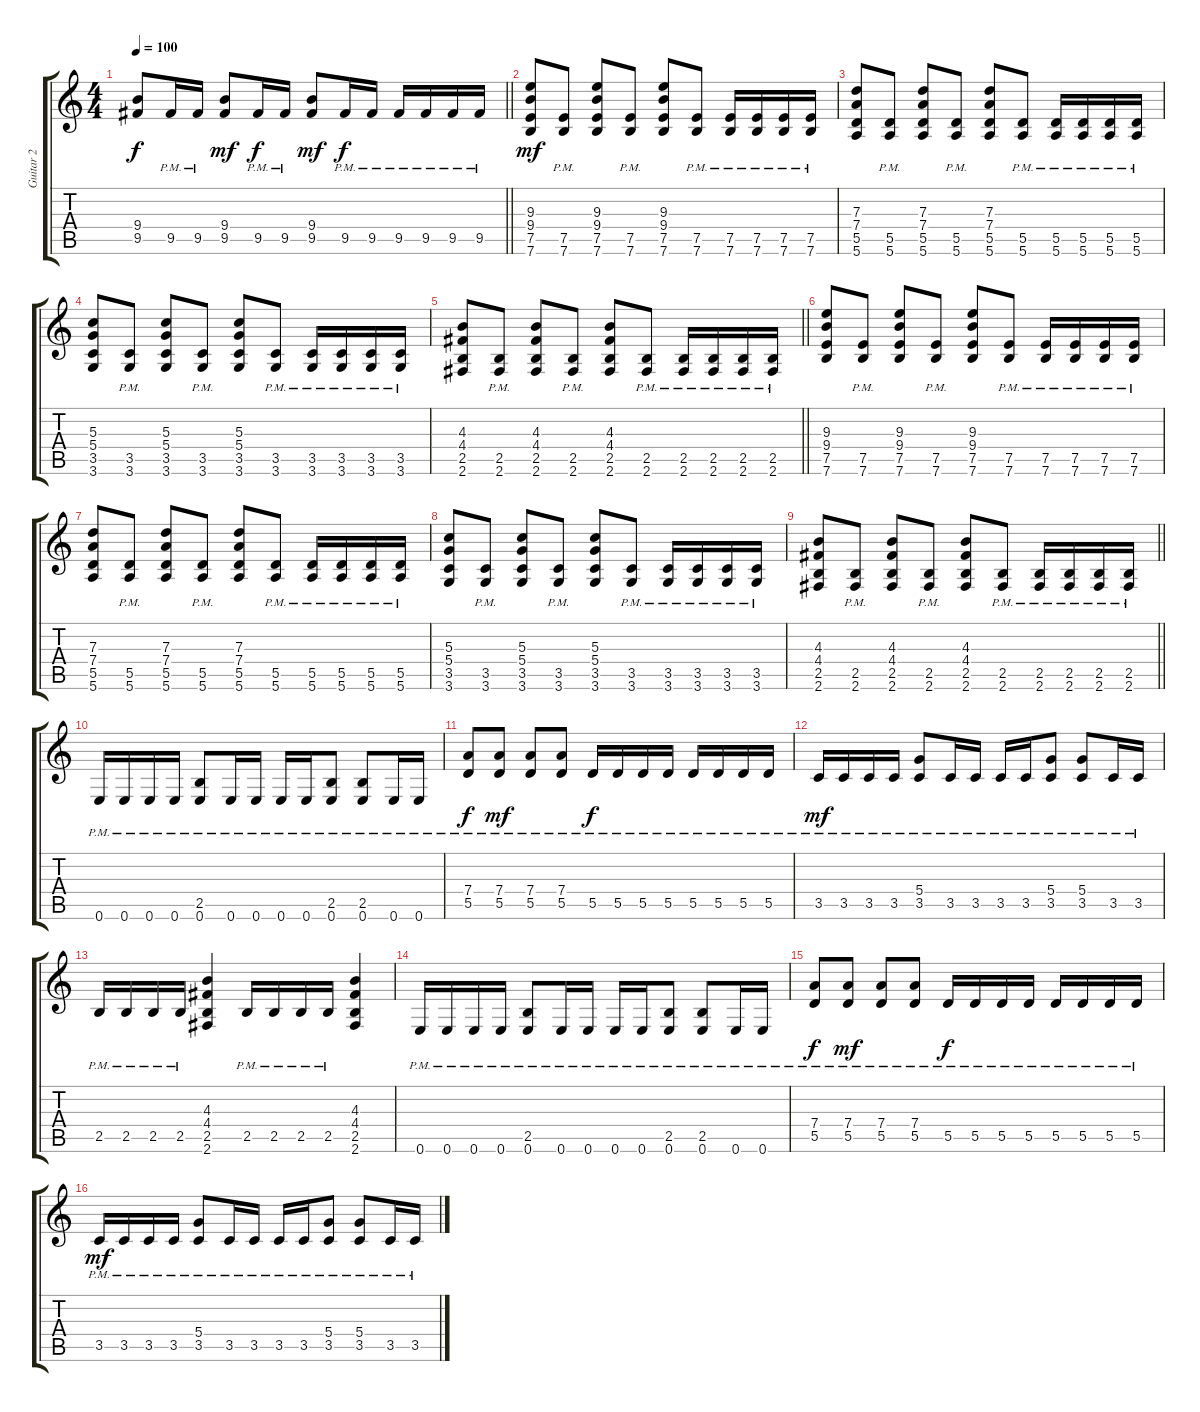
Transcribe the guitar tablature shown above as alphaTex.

\track ("Guitar 2" "Guitar 2") {instrument distortionguitar}
\staff {score tabs}
\tuning (E4 B3 G3 D3 A2 E2) {hide}
\ts (4 4)
\tempo 100
\clef g2
\barLineRight lightlight
\ks c
(9.4 9.5).8{dy f} 9.5{pm}.16 9.5{pm}.16 (9.4 9.5).8{dy mf} 9.5{pm}.16{dy f} 9.5{pm}.16 (9.4 9.5).8{dy mf} 9.5{pm}.16{dy f} 9.5{pm}.16 9.5{pm}.16 9.5{pm}.16 9.5{pm}.16 9.5{pm}.16 |
(9.3 9.4 7.5 7.6).8{dy mf} (7.5{pm} 7.6{pm}).8 (9.3 9.4 7.5 7.6).8 (7.5{pm} 7.6{pm}).8 (9.3 9.4 7.5 7.6).8 (7.5{pm} 7.6{pm}).8 (7.5{pm} 7.6{pm}).16 (7.5{pm} 7.6{pm}).16 (7.5{pm} 7.6{pm}).16 (7.5{pm} 7.6{pm}).16 |
(7.3 7.4 5.5 5.6).8 (5.5{pm} 5.6{pm}).8 (7.3 7.4 5.5 5.6).8 (5.5{pm} 5.6{pm}).8 (7.3 7.4 5.5 5.6).8 (5.5{pm} 5.6{pm}).8 (5.5{pm} 5.6{pm}).16 (5.5{pm} 5.6{pm}).16 (5.5{pm} 5.6{pm}).16 (5.5{pm} 5.6{pm}).16 |
(5.3 5.4 3.5 3.6).8 (3.5{pm} 3.6{pm}).8 (5.3 5.4 3.5 3.6).8 (3.5{pm} 3.6{pm}).8 (5.3 5.4 3.5 3.6).8 (3.5{pm} 3.6{pm}).8 (3.5{pm} 3.6{pm}).16 (3.5{pm} 3.6{pm}).16 (3.5{pm} 3.6{pm}).16 (3.5{pm} 3.6{pm}).16 |
\barLineRight lightlight
(4.3 4.4 2.5 2.6).8 (2.5{pm} 2.6{pm}).8 (4.3 4.4 2.5 2.6).8 (2.5{pm} 2.6{pm}).8 (4.3 4.4 2.5 2.6).8 (2.5{pm} 2.6{pm}).8 (2.5{pm} 2.6{pm}).16 (2.5{pm} 2.6{pm}).16 (2.5{pm} 2.6{pm}).16 (2.5{pm} 2.6{pm}).16 |
(9.3 9.4 7.5 7.6).8 (7.5{pm} 7.6{pm}).8 (9.3 9.4 7.5 7.6).8 (7.5{pm} 7.6{pm}).8 (9.3 9.4 7.5 7.6).8 (7.5{pm} 7.6{pm}).8 (7.5{pm} 7.6{pm}).16 (7.5{pm} 7.6{pm}).16 (7.5{pm} 7.6{pm}).16 (7.5{pm} 7.6{pm}).16 |
(7.3 7.4 5.5 5.6).8 (5.5{pm} 5.6{pm}).8 (7.3 7.4 5.5 5.6).8 (5.5{pm} 5.6{pm}).8 (7.3 7.4 5.5 5.6).8 (5.5{pm} 5.6{pm}).8 (5.5{pm} 5.6{pm}).16 (5.5{pm} 5.6{pm}).16 (5.5{pm} 5.6{pm}).16 (5.5{pm} 5.6{pm}).16 |
(5.3 5.4 3.5 3.6).8 (3.5{pm} 3.6{pm}).8 (5.3 5.4 3.5 3.6).8 (3.5{pm} 3.6{pm}).8 (5.3 5.4 3.5 3.6).8 (3.5{pm} 3.6{pm}).8 (3.5{pm} 3.6{pm}).16 (3.5{pm} 3.6{pm}).16 (3.5{pm} 3.6{pm}).16 (3.5{pm} 3.6{pm}).16 |
\barLineRight lightlight
(4.3 4.4 2.5 2.6).8 (2.5{pm} 2.6{pm}).8 (4.3 4.4 2.5 2.6).8 (2.5{pm} 2.6{pm}).8 (4.3 4.4 2.5 2.6).8 (2.5{pm} 2.6{pm}).8 (2.5{pm} 2.6{pm}).16 (2.5{pm} 2.6{pm}).16 (2.5{pm} 2.6{pm}).16 (2.5{pm} 2.6{pm}).16 |
0.6{pm}.16 0.6{pm}.16 0.6{pm}.16 0.6{pm}.16 (2.5{pm} 0.6{pm}).8 0.6{pm}.16 0.6{pm}.16 0.6{pm}.16 0.6{pm}.16 (2.5{pm} 0.6{pm}).8 (2.5{pm} 0.6{pm}).8 0.6{pm}.16 0.6{pm}.16 |
(7.4{pm} 5.5{pm}).8{dy f} (7.4{pm} 5.5{pm}).8{dy mf} (7.4{pm} 5.5{pm}).8 (7.4{pm} 5.5{pm}).8 5.5{pm}.16{dy f} 5.5{pm}.16 5.5{pm}.16 5.5{pm}.16 5.5{pm}.16 5.5{pm}.16 5.5{pm}.16 5.5{pm}.16 |
3.5{pm}.16{dy mf} 3.5{pm}.16 3.5{pm}.16 3.5{pm}.16 (5.4{pm} 3.5{pm}).8 3.5{pm}.16 3.5{pm}.16 3.5{pm}.16 3.5{pm}.16 (5.4{pm} 3.5{pm}).8 (5.4{pm} 3.5{pm}).8 3.5{pm}.16 3.5{pm}.16 |
2.5{pm}.16 2.5{pm}.16 2.5{pm}.16 2.5{pm}.16 (4.3 4.4 2.5 2.6).4 2.5{pm}.16 2.5{pm}.16 2.5{pm}.16 2.5{pm}.16 (4.3 4.4 2.5 2.6).4 |
0.6{pm}.16 0.6{pm}.16 0.6{pm}.16 0.6{pm}.16 (2.5{pm} 0.6{pm}).8 0.6{pm}.16 0.6{pm}.16 0.6{pm}.16 0.6{pm}.16 (2.5{pm} 0.6{pm}).8 (2.5{pm} 0.6{pm}).8 0.6{pm}.16 0.6{pm}.16 |
(7.4{pm} 5.5{pm}).8{dy f} (7.4{pm} 5.5{pm}).8{dy mf} (7.4{pm} 5.5{pm}).8 (7.4{pm} 5.5{pm}).8 5.5{pm}.16{dy f} 5.5{pm}.16 5.5{pm}.16 5.5{pm}.16 5.5{pm}.16 5.5{pm}.16 5.5{pm}.16 5.5{pm}.16 |
3.5{pm}.16{dy mf} 3.5{pm}.16 3.5{pm}.16 3.5{pm}.16 (5.4{pm} 3.5{pm}).8 3.5{pm}.16 3.5{pm}.16 3.5{pm}.16 3.5{pm}.16 (5.4{pm} 3.5{pm}).8 (5.4{pm} 3.5{pm}).8 3.5{pm}.16 3.5{pm}.16
